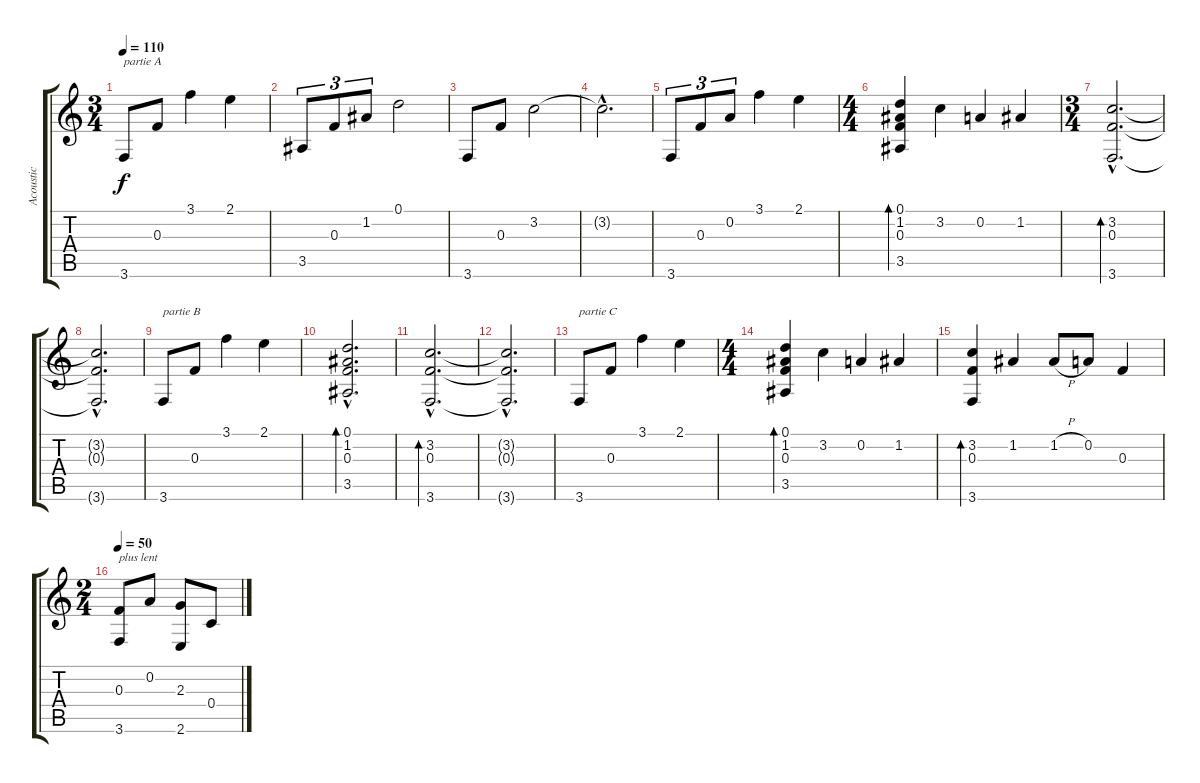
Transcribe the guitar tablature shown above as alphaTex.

\track ("Acoustic" "Acoustic") {instrument acousticguitarsteel}
\staff {score tabs}
\tuning (D4 A3 F3 C3 G2 D2) {hide}
\ts (3 4)
\tempo 110
\clef g2
\ks c
3.6.8{txt "partie A" dy f instrument acousticguitarsteel} 0.3.8 3.1.4 2.1.4 |
3.5.8{tu (3 2)} 0.3.8{tu (3 2)} 1.2.8{tu (3 2)} 0.1.2 |
3.6.8 0.3.8 3.2.2 |
3.2{hac t}.2{d} |
3.6.8{tu (3 2)} 0.3.8{tu (3 2)} 0.2.8{tu (3 2)} 3.1.4 2.1.4 |
\ts (4 4)
(0.1 1.2 0.3 3.5).4{bd 240} 3.2.4 0.2.4 1.2.4 |
\ts (3 4)
(3.2{hac} 0.3{hac} 3.6{hac}).2{d bd 240} |
(3.2{hac t} 0.3{hac t} 3.6{hac t}).2{d} |
3.6.8{txt "partie B"} 0.3.8 3.1.4 2.1.4 |
(0.1{hac} 1.2{hac} 0.3{hac} 3.5{hac}).2{d bd 240} |
(3.2{hac} 0.3{hac} 3.6{hac}).2{d bd 240} |
(3.2{hac t} 0.3{hac t} 3.6{hac t}).2{d} |
3.6.8{txt "partie C"} 0.3.8 3.1.4 2.1.4 |
\ts (4 4)
(0.1 1.2 0.3 3.5).4{bd 240} 3.2.4 0.2.4 1.2.4 |
(3.2 0.3 3.6).4{bd 240} 1.2.4 1.2{h}.8 0.2.8 0.3.4 |
\ts (2 4)
\tempo 50
(0.3 3.6).8{txt "plus lent"} 0.2.8 (2.3 2.6).8 0.4.8
